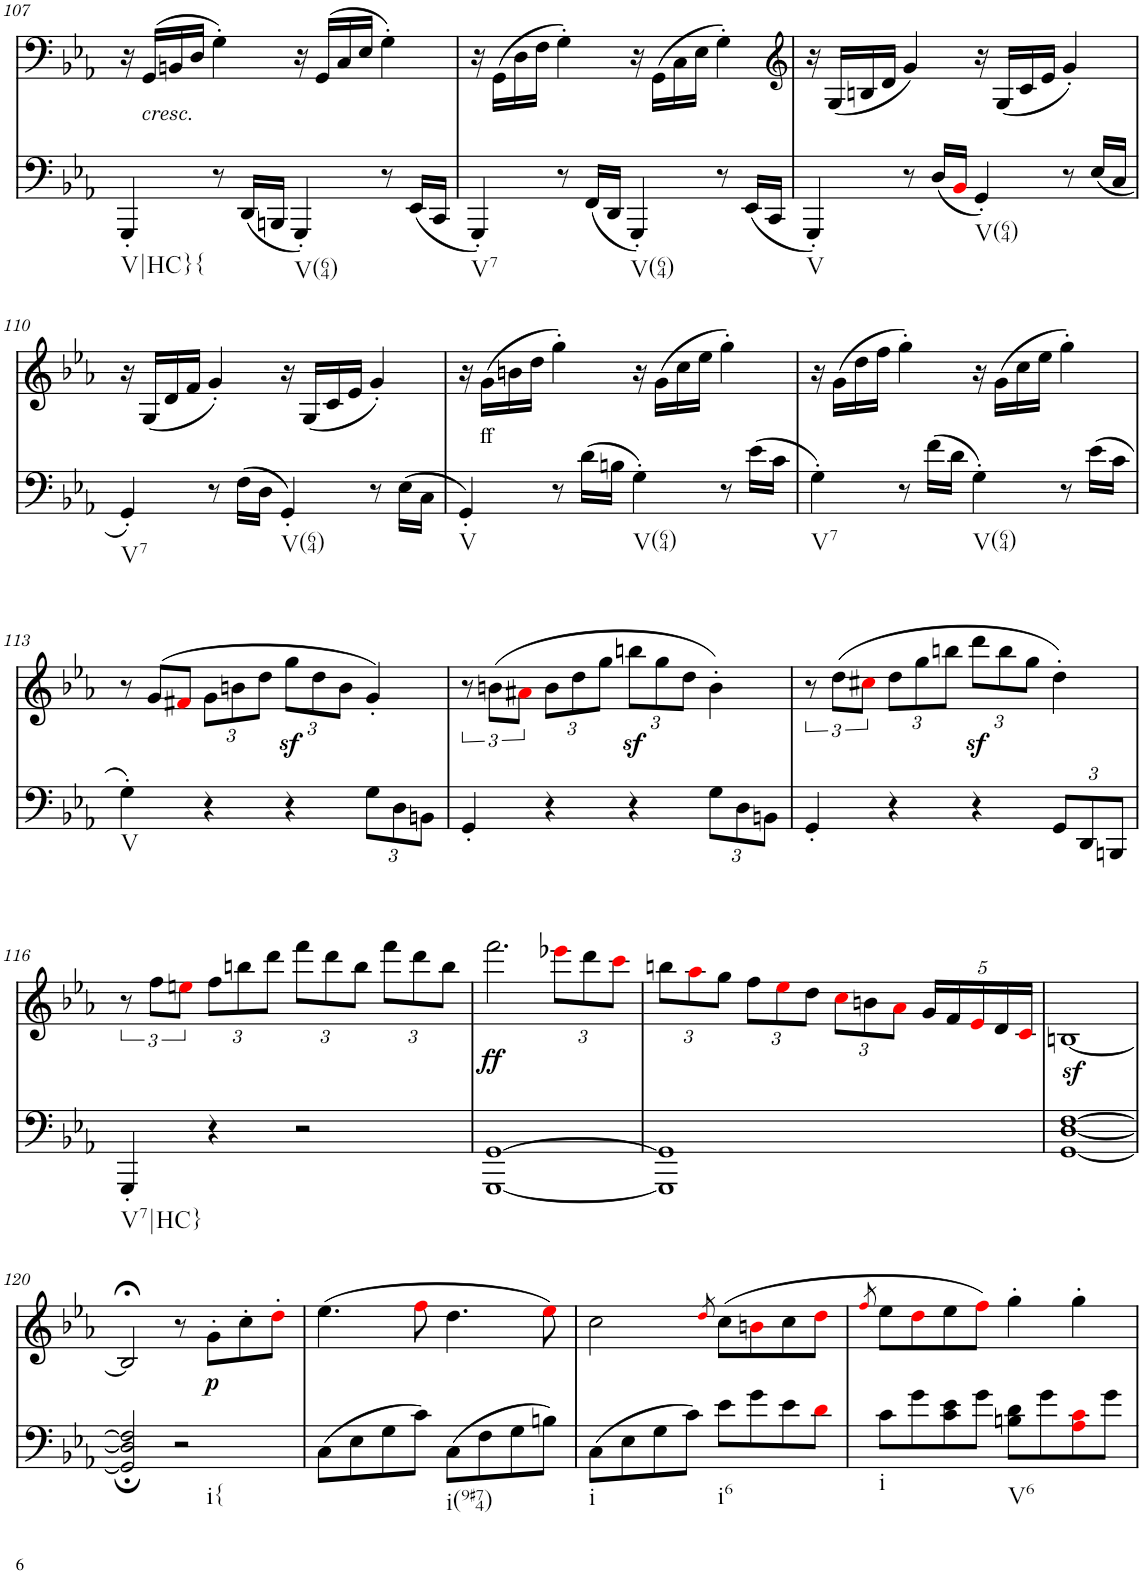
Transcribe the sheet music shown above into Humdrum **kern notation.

**kern	**kern	**text	**dynam
*part2	*part1	*part1	*part1
*staff2	*staff1	*staff1	*staff1
*I"piano	*I"piano	*	*
*I'Pno	*I'Pno	*	*
!!LO:PB:g=z
*clefF4	*clefF4	*	*
*k[b-e-a-]	*k[b-e-a-]	*	*
*c:	*c:	*	*
*M2/2	*M2/2	*	*
*met(c|)	*met(c|)	*	*
=107	=107	=107	=107
!LO:TX:b:t=V|HC}{	!	!	!
4GGG'/	16r	.	.
!	!LO:TX:b:i:t=cresc.	!	!
!	!	!LO:LY:b	!
.	(16GG/LL	<	.
.	16BBn/	.	.
.	16D/JJ	.	.
8r	4G'\)	.	.
(16DD/LL	.	.	.
16BBBn/JJ	.	.	.
!LO:TX:b:t=V(64)	!	!	!
4GGG'/)	16r	.	.
.	(16GG/LL	.	.
.	16C/	.	.
.	16E-/JJ	.	.
8r	4G'\)	.	.
(16EE-/LL	.	.	.
16CC/JJ	.	.	.
=108	=108	=108	=108
!LO:TX:b:t=V7	!	!	!
4GGG'/)	16r	.	.
.	(16GG\LL	.	.
.	16D\	.	.
.	16F\JJ	.	.
8r	4G'\)	.	.
(16FF/LL	.	.	.
16DD/JJ	.	.	.
!LO:TX:b:t=V(64)	!	!	!
4GGG'/)	16r	.	.
.	(16GG\LL	.	.
.	16C\	.	.
.	16E-\JJ	.	.
8r	4G'\)	.	.
(16EE-/LL	.	.	.
16CC/JJ	.	.	.
=109	=109	=109	=109
*	*clefG2	*	*
!LO:TX:b:t=V	!	!	!
4GGG'/)	16r	.	.
.	(16G/LL	.	.
.	16Bn/	.	.
.	16d/JJ	.	.
8r	4g/)	.	.
(16D/LL	.	.	.
16BB-i/JJ	.	.	.
!LO:TX:b:t=V(64)	!	!	!
4GG'/)	16r	.	.
.	(16G/LL	.	.
.	16c/	.	.
.	16e-/JJ	.	.
8r	4g'/)	.	.
(16E-/LL	.	.	.
16C/JJ	.	.	.
!!LO:LB:g=z
=110	=110	=110	=110
!LO:TX:b:t=V7	!	!	!
4GG'/)	16r	.	.
.	(16G/LL	.	.
.	16d/	.	.
.	16f/JJ	.	.
8r	4g'/)	.	.
(16F\LL	.	.	.
16D\JJ	.	.	.
!LO:TX:b:t=V(64)	!	!	!
4GG'/)	16r	.	.
.	(16G/LL	.	.
.	16c/	.	.
.	16e-/JJ	.	.
8r	4g'/)	.	.
(16E-\LL	.	.	.
16C\JJ	.	.	.
=111	=111	=111	=111
!LO:TX:b:t=V	!	!	!
4GG'/)	16r	.	.
!	!	!LO:LY:b	!
.	(16g\LL	ff	.
.	16bn\	.	.
.	16dd\JJ	.	.
8r	4gg'\)	.	.
(16d\LL	.	.	.
16Bn\JJ	.	.	.
!LO:TX:b:t=V(64)	!	!	!
4G'\)	16r	.	.
.	(16g\LL	.	.
.	16cc\	.	.
.	16ee-\JJ	.	.
8r	4gg'\)	.	.
(16e-\LL	.	.	.
16c\JJ	.	.	.
=112	=112	=112	=112
!LO:TX:b:t=V7	!	!	!
4G'\)	16r	.	.
.	(16g\LL	.	.
.	16dd\	.	.
.	16ff\JJ	.	.
8r	4gg'\)	.	.
(16f\LL	.	.	.
16d\JJ	.	.	.
!LO:TX:b:t=V(64)	!	!	!
4G'\)	16r	.	.
.	(16g\LL	.	.
.	16cc\	.	.
.	16ee-\JJ	.	.
8r	4gg'\)	.	.
(16e-\LL	.	.	.
16c\JJ	.	.	.
!!LO:LB:g=z
=113	=113	=113	=113
!LO:TX:b:t=V	!	!	!
4G'\)	12r	.	.
.	(12g/L	.	.
.	12f#Xi/J	.	.
*	*Xbrackettup	*	*
4r	12g\L	.	.
.	12bn\	.	.
.	12dd\J	.	.
4r	12ggz<\L	.	.
.	12dd\	.	.
.	12b\J	.	.
*Xbrackettup	*	*	*
12G\L	4g'/)	.	.
12D\	.	.	.
12BBn\J	.	.	.
=114	=114	=114	=114
*	*brackettup	*	*
4GG'/	12r	.	.
.	(12bn\L	.	.
.	12a#Xi\J	.	.
*	*Xbrackettup	*	*
4r	12b\L	.	.
.	12dd\	.	.
.	12gg\J	.	.
4r	12bbnz<\L	.	.
.	12gg\	.	.
.	12dd\J	.	.
12G\L	4b'\)	.	.
12D\	.	.	.
12BBn\J	.	.	.
=115	=115	=115	=115
*	*brackettup	*	*
4GG'/	12r	.	.
.	(12dd\L	.	.
.	12cc#Xi\J	.	.
*	*Xbrackettup	*	*
4r	12dd\L	.	.
.	12gg\	.	.
.	12bbn\J	.	.
4r	12dddz<\L	.	.
.	12bb\	.	.
.	12gg\J	.	.
12GG/L	4dd'\)	.	.
12DD/	.	.	.
12BBBn/J	.	.	.
!!LO:LB:g=z
=116	=116	=116	=116
*	*brackettup	*	*
!LO:TX:b:t=V7|HC}	!	!	!
4GGG'/	12r	.	.
.	12ff\L	.	.
.	12eeni\J	.	.
*	*Xbrackettup	*	*
4r	12ff\L	.	.
.	12bbn\	.	.
.	12ddd\J	.	.
2r	12fff\L	.	.
.	12ddd\	.	.
.	12bb\J	.	.
.	12fff\L	.	.
.	12ddd\	.	.
.	12bb\J	.	.
=117	=117	=117	=117
!	!	!LO:LY:b	!LO:DY:b
[1GGG [1GG	2.fff\	ff	ff
.	12eee-Xi\L	.	.
.	12ddd\	.	.
.	12ccci\J	.	.
=118	=118	=118	=118
1GGG] 1GG]	12bbn\L	.	.
.	12aa-i\	.	.
.	12gg\J	.	.
.	12ff\L	.	.
.	12ee-i\	.	.
.	12dd\J	.	.
.	12cci\L	.	.
.	12bn\	.	.
.	12a-i\J	.	.
.	20g/LL	.	.
.	20f/	.	.
.	20e-i/	.	.
.	20d/	.	.
.	20ci/JJ	.	.
=119	=119	=119	=119
[1GGz> [1Dz> [1Fz>	[1Bn	.	.
!!LO:LB:g=z
=120	=120	=120	=120
2GG/]; 2D/]; 2F/];	2B;</]	.	.
!LO:TX:b:t=i{	!	!	!
2r	8r	.	.
!	!	!LO:LY:b	!LO:DY:b
.	8g'\L	p	p
.	8cc'\	.	.
.	8dd'i\J	.	.
=121	=121	=121	=121
(8C\L	(4.ee-\	.	.
8E-\	.	.	.
8G\	.	.	.
8c\J)	8ffi\	.	.
!LO:TX:b:t=i(9#74)	!	!	!
(8C\L	4.dd\	.	.
8F\	.	.	.
8G\	.	.	.
8Bn\J)	8ee-i\)	.	.
=122	=122	=122	=122
!LO:TX:b:t=i	!	!	!
(8C\L	2cc\	.	.
8E-\	.	.	.
8G\	.	.	.
8c\J)	.	.	.
.	8qddi/	.	.
!LO:TX:b:t=i6	!	!	!
8e-\L	(8cc\L	.	.
8g\	8bni\	.	.
8e-\	8cc\	.	.
8di\J	8ddi\J	.	.
=123	=123	=123	=123
.	8qffi/	.	.
!LO:TX:b:t=i	!	!	!
8c\L	8ee-\L	.	.
8g\	8ddi\	.	.
8c\ 8e-\	8ee-\	.	.
8g\J	8ffi\J)	.	.
!LO:TX:b:t=V6	!	!	!
8Bn\ 8d\L	4gg'\	.	.
8g\	.	.	.
8A-i\ 8ci\	4gg'\	.	.
8g\J	.	.	.
=	=	=	=
*-	*-	*-	*-
